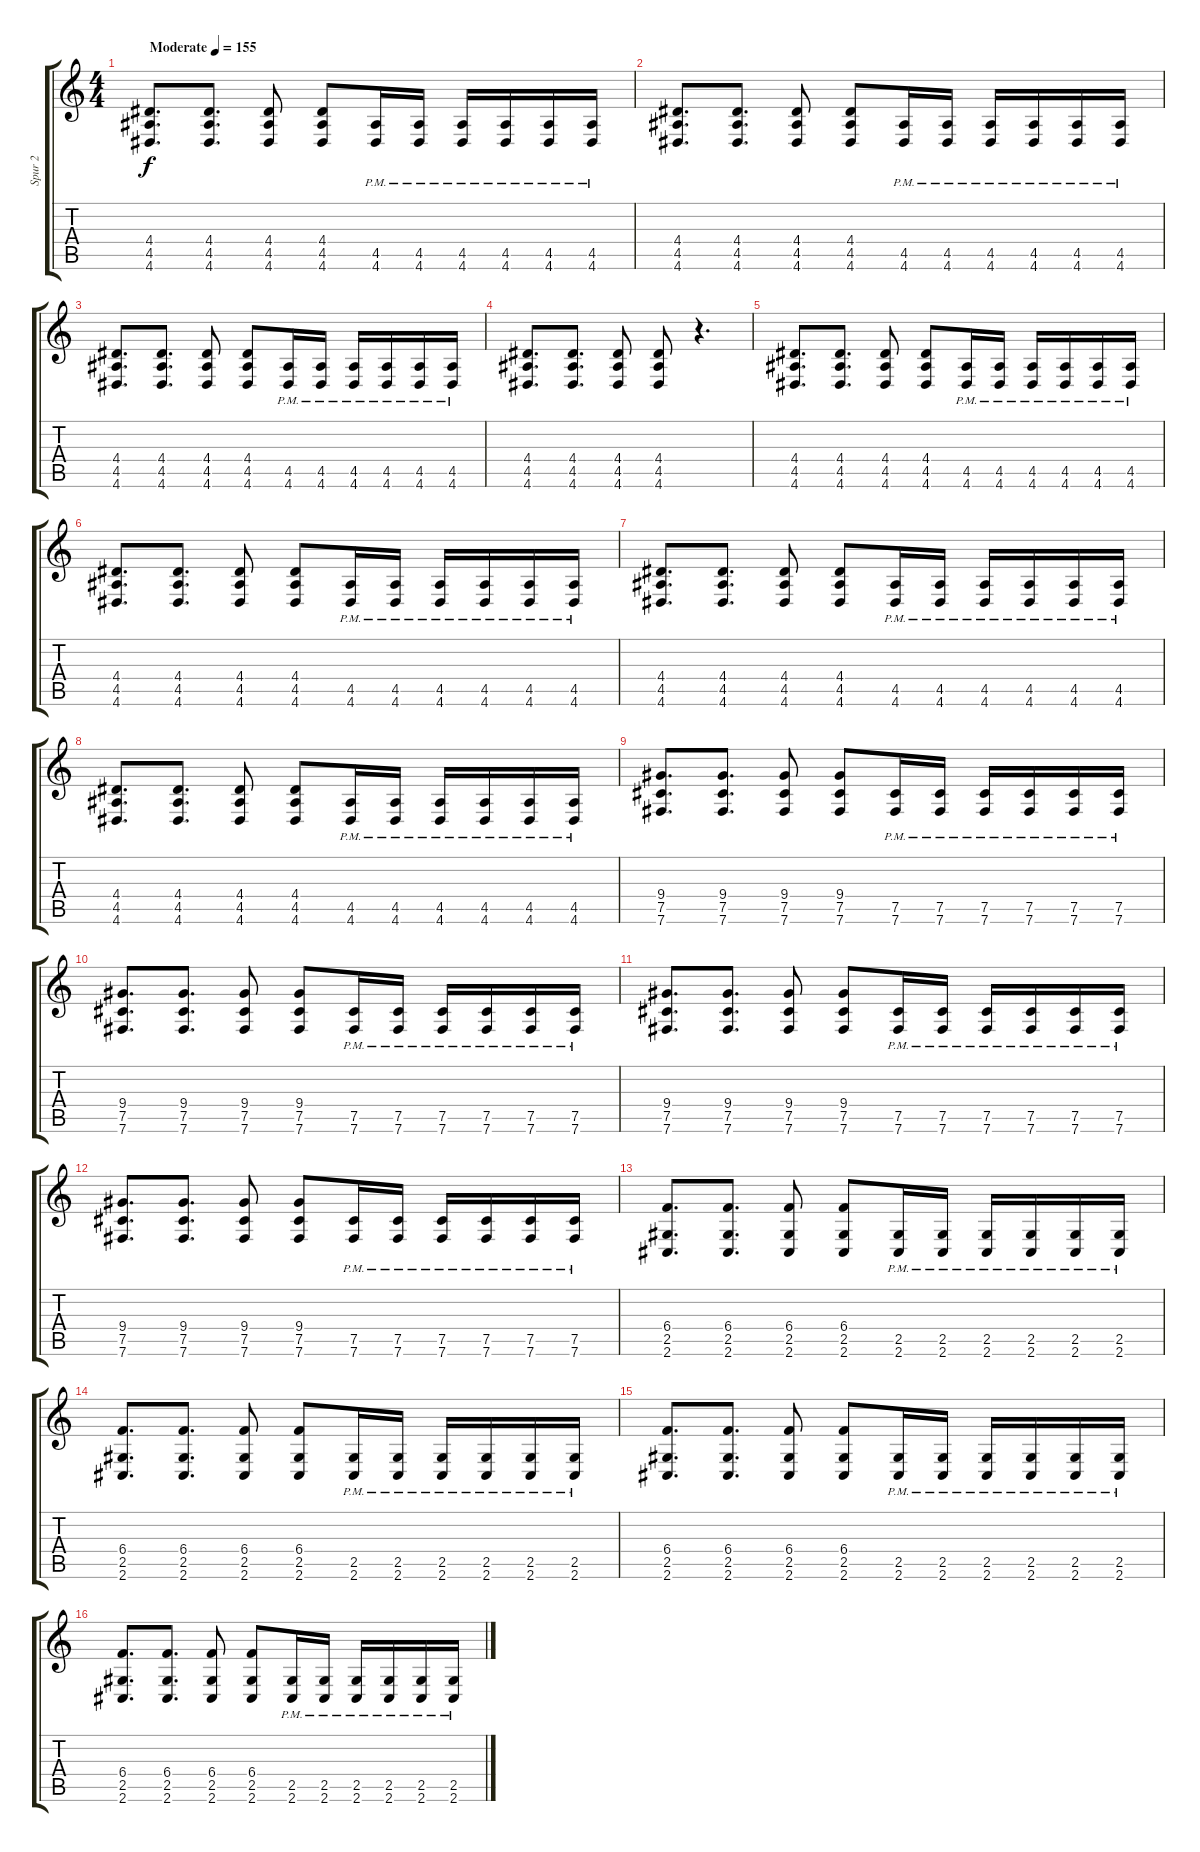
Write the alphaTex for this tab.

\track ("Spur 2" "Spur 2") {instrument distortionguitar}
\staff {score tabs}
\tuning (Db4 Ab3 E3 B2 Gb2 B1) {hide}
\ts (4 4)
\tempo (155 "Moderate")
\clef g2
\ks c
(4.4 4.5 4.6).8{d dy f instrument distortionguitar} (4.4 4.5 4.6).8{d} (4.4 4.5 4.6).8 (4.4 4.5 4.6).8 (4.5{pm} 4.6{pm}).16 (4.5{pm} 4.6{pm}).16 (4.5{pm} 4.6{pm}).16 (4.5{pm} 4.6{pm}).16 (4.5{pm} 4.6{pm}).16 (4.5{pm} 4.6{pm}).16 |
(4.4 4.5 4.6).8{d} (4.4 4.5 4.6).8{d} (4.4 4.5 4.6).8 (4.4 4.5 4.6).8 (4.5{pm} 4.6{pm}).16 (4.5{pm} 4.6{pm}).16 (4.5{pm} 4.6{pm}).16 (4.5{pm} 4.6{pm}).16 (4.5{pm} 4.6{pm}).16 (4.5{pm} 4.6{pm}).16 |
(4.4 4.5 4.6).8{d} (4.4 4.5 4.6).8{d} (4.4 4.5 4.6).8 (4.4 4.5 4.6).8 (4.5{pm} 4.6{pm}).16 (4.5{pm} 4.6{pm}).16 (4.5{pm} 4.6{pm}).16 (4.5{pm} 4.6{pm}).16 (4.5{pm} 4.6{pm}).16 (4.5{pm} 4.6{pm}).16 |
(4.4 4.5 4.6).8{d} (4.4 4.5 4.6).8{d} (4.4 4.5 4.6).8 (4.4 4.5 4.6).8 r.4{d} |
(4.4 4.5 4.6).8{d} (4.4 4.5 4.6).8{d} (4.4 4.5 4.6).8 (4.4 4.5 4.6).8 (4.5{pm} 4.6{pm}).16 (4.5{pm} 4.6{pm}).16 (4.5{pm} 4.6{pm}).16 (4.5{pm} 4.6{pm}).16 (4.5{pm} 4.6{pm}).16 (4.5{pm} 4.6{pm}).16 |
(4.4 4.5 4.6).8{d} (4.4 4.5 4.6).8{d} (4.4 4.5 4.6).8 (4.4 4.5 4.6).8 (4.5{pm} 4.6{pm}).16 (4.5{pm} 4.6{pm}).16 (4.5{pm} 4.6{pm}).16 (4.5{pm} 4.6{pm}).16 (4.5{pm} 4.6{pm}).16 (4.5{pm} 4.6{pm}).16 |
(4.4 4.5 4.6).8{d} (4.4 4.5 4.6).8{d} (4.4 4.5 4.6).8 (4.4 4.5 4.6).8 (4.5{pm} 4.6{pm}).16 (4.5{pm} 4.6{pm}).16 (4.5{pm} 4.6{pm}).16 (4.5{pm} 4.6{pm}).16 (4.5{pm} 4.6{pm}).16 (4.5{pm} 4.6{pm}).16 |
(4.4 4.5 4.6).8{d} (4.4 4.5 4.6).8{d} (4.4 4.5 4.6).8 (4.4 4.5 4.6).8 (4.5{pm} 4.6{pm}).16 (4.5{pm} 4.6{pm}).16 (4.5{pm} 4.6{pm}).16 (4.5{pm} 4.6{pm}).16 (4.5{pm} 4.6{pm}).16 (4.5{pm} 4.6{pm}).16 |
(9.4 7.5 7.6).8{d} (9.4 7.5 7.6).8{d} (9.4 7.5 7.6).8 (9.4 7.5 7.6).8 (7.5{pm} 7.6{pm}).16 (7.5{pm} 7.6{pm}).16 (7.5{pm} 7.6{pm}).16 (7.5{pm} 7.6{pm}).16 (7.5{pm} 7.6{pm}).16 (7.5{pm} 7.6{pm}).16 |
(9.4 7.5 7.6).8{d} (9.4 7.5 7.6).8{d} (9.4 7.5 7.6).8 (9.4 7.5 7.6).8 (7.5{pm} 7.6{pm}).16 (7.5{pm} 7.6{pm}).16 (7.5{pm} 7.6{pm}).16 (7.5{pm} 7.6{pm}).16 (7.5{pm} 7.6{pm}).16 (7.5{pm} 7.6{pm}).16 |
(9.4 7.5 7.6).8{d} (9.4 7.5 7.6).8{d} (9.4 7.5 7.6).8 (9.4 7.5 7.6).8 (7.5{pm} 7.6{pm}).16 (7.5{pm} 7.6{pm}).16 (7.5{pm} 7.6{pm}).16 (7.5{pm} 7.6{pm}).16 (7.5{pm} 7.6{pm}).16 (7.5{pm} 7.6{pm}).16 |
(9.4 7.5 7.6).8{d} (9.4 7.5 7.6).8{d} (9.4 7.5 7.6).8 (9.4 7.5 7.6).8 (7.5{pm} 7.6{pm}).16 (7.5{pm} 7.6{pm}).16 (7.5{pm} 7.6{pm}).16 (7.5{pm} 7.6{pm}).16 (7.5{pm} 7.6{pm}).16 (7.5{pm} 7.6{pm}).16 |
(6.4 2.5 2.6).8{d} (6.4 2.5 2.6).8{d} (6.4 2.5 2.6).8 (6.4 2.5 2.6).8 (2.5{pm} 2.6{pm}).16 (2.5{pm} 2.6{pm}).16 (2.5{pm} 2.6{pm}).16 (2.5{pm} 2.6{pm}).16 (2.5{pm} 2.6{pm}).16 (2.5{pm} 2.6{pm}).16 |
(6.4 2.5 2.6).8{d} (6.4 2.5 2.6).8{d} (6.4 2.5 2.6).8 (6.4 2.5 2.6).8 (2.5{pm} 2.6{pm}).16 (2.5{pm} 2.6{pm}).16 (2.5{pm} 2.6{pm}).16 (2.5{pm} 2.6{pm}).16 (2.5{pm} 2.6{pm}).16 (2.5{pm} 2.6{pm}).16 |
(6.4 2.5 2.6).8{d} (6.4 2.5 2.6).8{d} (6.4 2.5 2.6).8 (6.4 2.5 2.6).8 (2.5{pm} 2.6{pm}).16 (2.5{pm} 2.6{pm}).16 (2.5{pm} 2.6{pm}).16 (2.5{pm} 2.6{pm}).16 (2.5{pm} 2.6{pm}).16 (2.5{pm} 2.6{pm}).16 |
(6.4 2.5 2.6).8{d} (6.4 2.5 2.6).8{d} (6.4 2.5 2.6).8 (6.4 2.5 2.6).8 (2.5{pm} 2.6{pm}).16 (2.5{pm} 2.6{pm}).16 (2.5{pm} 2.6{pm}).16 (2.5{pm} 2.6{pm}).16 (2.5{pm} 2.6{pm}).16 (2.5{pm} 2.6{pm}).16
